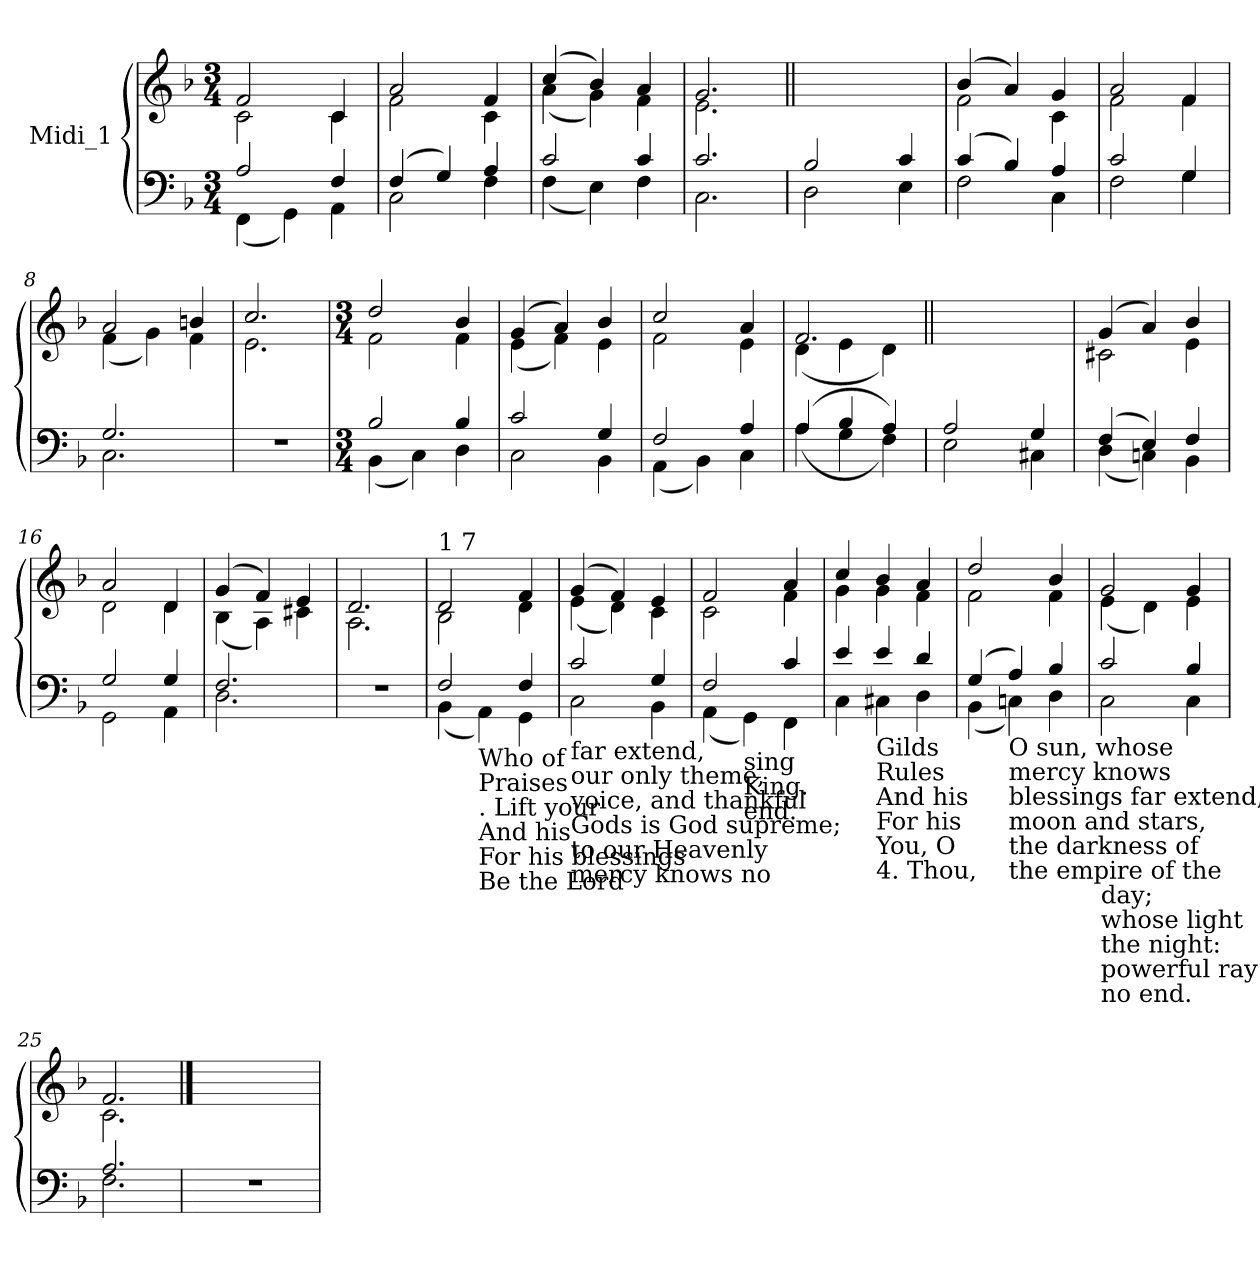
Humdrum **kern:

**kern	**kern
*part2	*part1
*staff2	*staff1
*I"Midi_1	*I"Midi_1
*clefF4	*clefG2
*k[b-]	*k[b-]
*F:	*F:
*M3/4	*M3/4
=1	=1
*^	*^
2A/	(<4FF\	2f/	2c\
.	4GG\)	.	.
4F/	4AA\	4c/	4c\
=2	=2	=2	=2
(>4F/	2C\	2a/	2f\
4G/)	.	.	.
4A/	4F\	4f/	4c\
=3	=3	=3	=3
2c/	(<4F\	(>4cc/	(<4a\
.	4E\)	4b-/)	4g\)
4c/	4F\	4a/	4f\
=4	=4	=4	=4
2.c/	2.C\	2.g/	2.e\
=5	=5	=5||	=5||
2B-/	2D\	4ryy	4ryy
.	.	4ryy	4ryy
4c/	4E\	4ryy	4ryy
=6	=6	=6	=6
(>4c/	2F\	(>4b-/	2f\
4B-/)	.	4a/)	.
4A/	4C\	4g/	4c\
=7	=7	=7	=7
2c/	2F\	2a/	2f\
4G/	4G\	4f/	4f\
=8	=8	=8	=8
2.G/	2.C\	2a/	(<4f\
.	.	.	4g\)
.	.	4bn/	4f\
*v	*v	*	*
=9	=9	=9
2.r	2.cc/	2.e\
!!LO:LB:g=z	!!
=10	=10	=10
*M3/4	*M3/4	*
*^	*	*
2B-/	(<4BB-\	2dd/	2f\
.	4C\)	.	.
4B-/	4D\	4b-/	4f\
=11	=11	=11	=11
2c/	2C\	(>4g/	(<4e\
.	.	4a/)	4f\)
4G/	4BB-\	4b-/	4e\
=12	=12	=12	=12
2F/	(<4AA\	2cc/	2f\
.	4BB-\)	.	.
4A/	4C\	4a/	4e\
=13	=13	=13	=13
(>4A/	(<4A\	2.f/	(<4d\
4B-/	4G\	.	4e\
4A/)	4F\)	.	4d\)
=14	=14	=14||	=14||
2A/	2E\	4ryy	4ryy
.	.	4ryy	4ryy
4G/	4C#X\	4ryy	4ryy
=15	=15	=15	=15
(>4F/	(<4D\	(>4g/	2c#X\
4E/)	4Cn\)	4a/)	.
4F/	4BB-\	4b-/	4e\
=16	=16	=16	=16
2G/	2GG\	2a/	2d\
4G/	4AA\	4d/	4d\
=17	=17	=17	=17
2.F/	2.D\	(>4g/	(<4B-\
.	.	4f/)	4A\)
.	.	4e/	4c#X\
*v	*v	*	*
=18	=18	=18
2.r	2.d/	2.A\
!!LO:LB:g=z	!!
=19	=19	=19
*^	*	*
!	!	!LO:TX:a:t=1 7	!
2F/	(<4BB-\	2d/	2B-\
!	!LO:TX:b:t=Who of	!	!
!	!LO:TX:b:t=Praises	!	!
!	!LO:TX:b:t=. Lift your	!	!
!	!LO:TX:b:t=And his	!	!
!	!LO:TX:b:t=For his blessings	!	!
!	!LO:TX:b:t=Be the Lord	!	!
.	4AA\)	.	.
4F/	4GG\	4f/	4d\
=20	=20	=20	=20
!LO:TX:b:t=far extend,	!	!	!
!LO:TX:b:t=our only theme,	!	!	!
!LO:TX:b:t=voice, and thankful	!	!	!
!LO:TX:b:t=Gods is God supreme;	!	!	!
!LO:TX:b:t=to our Heavenly	!	!	!
!LO:TX:b:t=mercy knows no	!	!	!
2c/	2C\	(>4g/	(<4e\
.	.	4f/)	4d\)
4G/	4BB-\	4e/	4c\
=21	=21	=21	=21
2F/	(<4AA\	2f/	2c\
!	!LO:TX:b:t=sing	!	!
!	!LO:TX:b:t=King.	!	!
!	!LO:TX:b:t=end.	!	!
.	4GG\)	.	.
4c/	4FF\	4a/	4f\
=22	=22	=22	=22
4e/	4C\	4cc/	4g\
!LO:TX:b:t=Gilds	!	!	!
!LO:TX:b:t=Rules	!	!	!
!LO:TX:b:t=And his	!	!	!
!LO:TX:b:t=For his	!	!	!
!LO:TX:b:t=You, O	!	!	!
!LO:TX:b:t=4. Thou,	!	!	!
4e/	4C#X\	4b-/	4g\
4d/	4D\	4a/	4f\
=23	=23	=23	=23
(>4G/	(<4BB-\	2dd/	2f\
!LO:TX:b:t=O sun, whose	!	!	!
!LO:TX:b:t=mercy knows	!	!	!
!LO:TX:b:t=blessings far extend,	!	!	!
!LO:TX:b:t=moon and stars,	!	!	!
!LO:TX:b:t=the darkness of	!	!	!
!LO:TX:b:t=the empire of the	!	!	!
4A/)	4Cn\)	.	.
4B-/	4D\	4b-/	4f\
=24	=24	=24	=24
!LO:TX:b:t=day;	!	!	!
!LO:TX:b:t=whose light	!	!	!
!LO:TX:b:t=the night&colon;	!	!	!
!LO:TX:b:t=powerful ray	!	!	!
!LO:TX:b:t=no end.	!	!	!
2c/	2C\	2g/	(<4e\
.	.	.	4d\)
4B-/	4C\	4g/	4e\
=25	=25	=25	=25
2.A/	2.F\	2.f/	2.c\
*v	*v	*	*
=26	==26	==26
2.r	4ryy	4ryy
.	4ryy	4ryy
.	4ryy	4ryy
*	*v	*v
=	=
*-	*-
